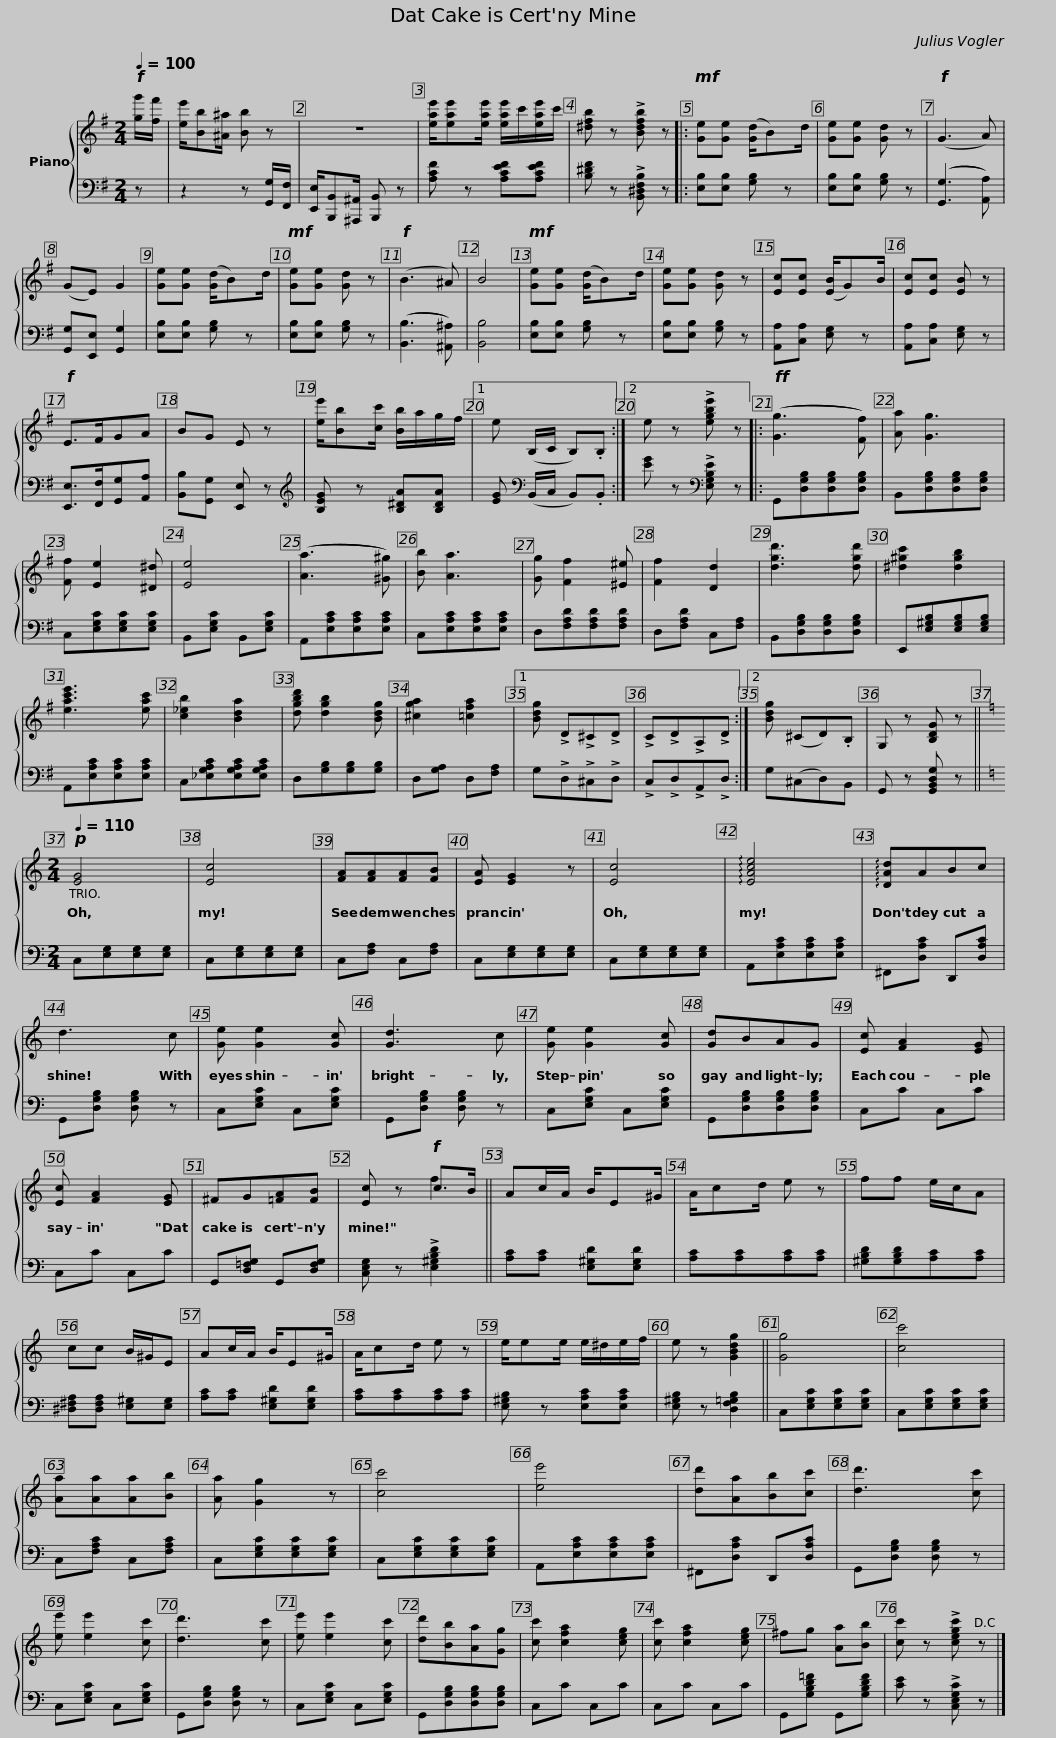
X:1
%%score { ( 1 3 ) | 2 }
L:1/8
Q:1/4=100
M:2/4
I:linebreak $
K:G
V:1 treble
V:3 treble
V:2 bass
V:1
!f! [gg']/[ff']/ | [ee']/[Bb][^A^a]/ [Bb] z | z4 | [eae']/[eae'][eae']/ [eae']/c'/[eae']/c'/ | [^dfb] z !>![Bdfb] z |:$ %5
!mf! [Ge][Ge] ([Gd]/B)d/ | [Ge][Ge] [Gd] z |!f! (G3 A) | (GE) G2 | [Ge][Ge] ([Gd]/B)d/ | %10
!mf! [Ge][Ge] [Gd] z |$!f! (B3 ^A) | B4 |!mf! [Ge][Ge] ([Gd]/B)d/ | [Ge][Ge] [Gd] z | %15
 [Ec][Ec] ([EB]/G)B/ | [Ec][Ec] [EB] z |$!f! E>FGA | BG E z | [ee']/[Bb][cc']/ [Bb]/a/g/f/ |1 %20
 e (B,/C/ B,).B, :|2 e z !>![egbe'] z |:$!ff! (([Gg]3 [Ff])) | [Aa] [Gg]3 | [Ff] [Ee]2 [^D^d] | %25
 [Ee]4 | (([Aa]3 [^G^g])) | [Bb] [Aa]3 |$ [Gg] [Ff]2 [^E^e] | [Ff]2 [Dd]2 | %30
 [dgd']3 [dgd'] | [^d^gc']2 [dgb]2 | [eac'e']3 [eac'] | [c_eb]2 [Bda]2 |$ [dgbd'] [dgb]2 [Bdg] | %35
 [^cga]2 [=cfa]2 |1 [Bdg] !>!D!>!^C!>!D | !>!C!>!D!>!A,!>!D :|2 [Bdg] (^CD).B, | G, z [B,DG] z ||$ %40
[K:C][M:2/4]!p![Q:1/4=110] [EG]4 | [Ec]4 | [FA][FA][FA][FB] | [EA] [EG]2 z | [Ec]4 | %45
 !arpeggio![EAce]4 |$ !arpeggio![DAd]ABc | d3 c | [Ge] [Ge]2 [Gc] | [Gd]3 c | %50
 [Ge] [Ge]2 [Gc] |$ [Gd]BAG | [Ec] [FA]2 [EG] | [Ec] [FA]2 [EG] | ^FG[=FA][FB] | %55
 [Ec] z!f! c>B ||$ Ac/A/ B/E^G/ | A/cd/ e z | ff e/c/A | cc B/^G/E | %60
 Ac/A/ B/E^G/ |$ A/cd/ e z | e/ee/ e/^d/e/f/ | e z [GBdg]2 || [Gg]4 | %65
 [cc']4 | [Aa][Aa][Aa][Bb] |$ [Aa] [Gg]2 z | [cc']4 | [ee']4 | %70
 [dd'][Aa][Bb][cc'] | [dd']3 [cc'] | [ee'] [ee']2 [cc'] |$ [dd']3 [cc'] | [ee'] [ee']2 [cc'] | %75
 [dd'][Bb][Aa][Gg] | [cc'] [cfa]2 [ceg] | [cc'] [cfa]2 [ceg] | ^fg [Aa][Bb] | [cc'] z !>![cegc'] z |] %80
V:2
 z | z2 z [G,,G,]/[F,,F,]/ | [E,,E,]/[B,,,B,,][^A,,,^A,,]/ [B,,,B,,] z | [A,CF] z [A,CEF][A,CEF] | [B,^DF] z !>![B,,^D,F,B,] z |:$ %5
 [E,B,][E,B,] [G,B,] z | [E,B,][E,B,] [G,B,] z | (([G,,G,]3 [A,,A,])) | [G,,G,][E,,E,] [G,,G,]2 | [E,B,][E,B,] [G,B,] z | %10
 [E,B,][E,B,] [G,B,] z |$ (([B,,B,]3 [^A,,^A,])) | [B,,B,]4 | [E,B,][E,B,] [G,B,] z | [E,B,][E,B,] [G,B,] z | %15
 [A,,A,][C,A,] [E,G,] z | [A,,A,][C,A,] [E,G,] z |$ [E,,E,]>[F,,F,][G,,G,][A,,A,] | [B,,B,][G,,G,] [E,,E,] z |[K:treble] [B,EG] z [B,^DA][B,DA] |1 %20
 [EG][K:bass] (B,,/C,/ B,,).B,, :|2 [EG] z[K:bass] !>![E,G,B,E] z |:$ G,,[D,G,B,][D,G,B,][D,G,B,] | B,,[D,G,B,][D,G,B,][D,G,B,] | C,[E,G,C][E,G,C][E,G,C] | %25
 B,,[E,G,C] B,,[E,G,C] | A,,[E,A,C][E,A,C][E,A,C] | C,[E,A,C][E,A,C][E,A,C] |$ D,[F,A,D][F,A,D][F,A,D] | D,[F,A,D] C,[F,A,] | %30
 B,,[D,G,B,][D,G,B,][D,G,B,] | E,,[E,^G,B,][E,G,B,][E,G,B,] | A,,[E,A,C][E,A,C][E,A,C] | C,[_E,G,A,C][E,G,A,C][E,G,A,C] |$ D,[G,B,][G,B,][G,B,] | %35
 D,[G,A,] D,[F,A,] |1 G,!>!D,!>!^C,!>!D, | !>!C,!>!D,!>!A,,!>!D, :|2 G,(^C,D,)B,, | G,, z [G,,B,,D,G,] z ||$ %40
[K:C][M:2/4] C,[E,G,][E,G,][E,G,] | C,[E,G,][E,G,][E,G,] | C,[F,A,] C,[F,A,] | C,[E,G,][E,G,][E,G,] | C,[E,G,][E,G,][E,G,] | %45
 A,,[E,A,C][E,A,C][E,A,C] |$ ^F,,[D,A,C] D,,[D,A,C] | G,,[D,G,B,] [D,G,B,] z | C,[E,G,C] C,[E,G,C] | G,,[D,G,B,] [D,G,B,] z | %50
 C,[E,G,C] C,[E,G,C] |$ G,,[D,G,B,][D,G,B,][D,G,B,] | C,C C,C | C,C C,C | G,,[D,=F,G,] G,,[D,F,G,] | %55
 [C,E,G,] z !>![E,^G,B,D]2 ||$ [A,C][A,C] [E,^G,D][E,G,D] | [A,C][A,C][A,C][A,C] | [^G,B,D][G,B,D][A,C][A,C] | [^D,^F,A,][D,F,A,] [E,^G,][E,G,] | %60
 [A,C][A,C] [E,^G,D][E,G,D] |$ [A,C][A,C][A,C][A,C] | [E,^G,B,] z [E,A,C][E,A,C] | [E,^G,B,] z [D,F,=G,B,]2 || C,[E,G,C][E,G,C][E,G,C] | %65
 C,[E,G,C][E,G,C][E,G,C] | C,[F,A,C] C,[F,A,C] |$ C,[E,G,C][E,G,C][E,G,C] | C,[E,G,C][E,G,C][E,G,C] | A,,[E,A,C][E,A,C][E,A,C] | %70
 ^F,,[D,A,C] D,,[D,A,C] | G,,[D,G,B,] [D,G,B,] z | C,[E,G,C] C,[E,G,C] |$ G,,[D,G,B,] [D,G,B,] z | C,[E,G,C] C,[E,G,C] | %75
 G,,[D,G,B,][D,G,B,][D,G,B,] | C,C C,C | C,C C,C | G,,[G,B,D=F] G,,[G,B,DF] | [CE] z !>![C,E,G,C] z |] %80
V:3
 x | x4 | x4 | x4 | x4 |:$ %5
 x4 | x4 | x4 | x4 | x4 | %10
 x4 |$ x4 | x4 | x4 | x4 | %15
 x4 | x4 |$ x4 | x4 | x4 |1 %20
 x4 :|2 x4 |:$ x4 | x4 | x4 | %25
 x4 | x4 | x4 |$ x4 | x4 | %30
 x4 | x4 | x4 | x4 |$ x4 | %35
 x4 |1 x4 | x4 :|2 x4 | x4 ||$ %40
[K:C][M:2/4] x4 | x4 | x4 | x4 | x4 | %45
 x4 |$ x4 | x4 | x4 | x4 | %50
 x4 |$ x4 | x4 | x4 | x4 | %55
 x2 f2 ||$ x4 | x4 | x4 | x4 | %60
 x4 |$ x4 | x4 | x4 || x4 | %65
 x4 | x4 |$ x4 | x4 | x4 | %70
 x4 | x4 | x4 |$ x4 | x4 | %75
 x4 | x4 | x4 | x4 | x4 |] %80
